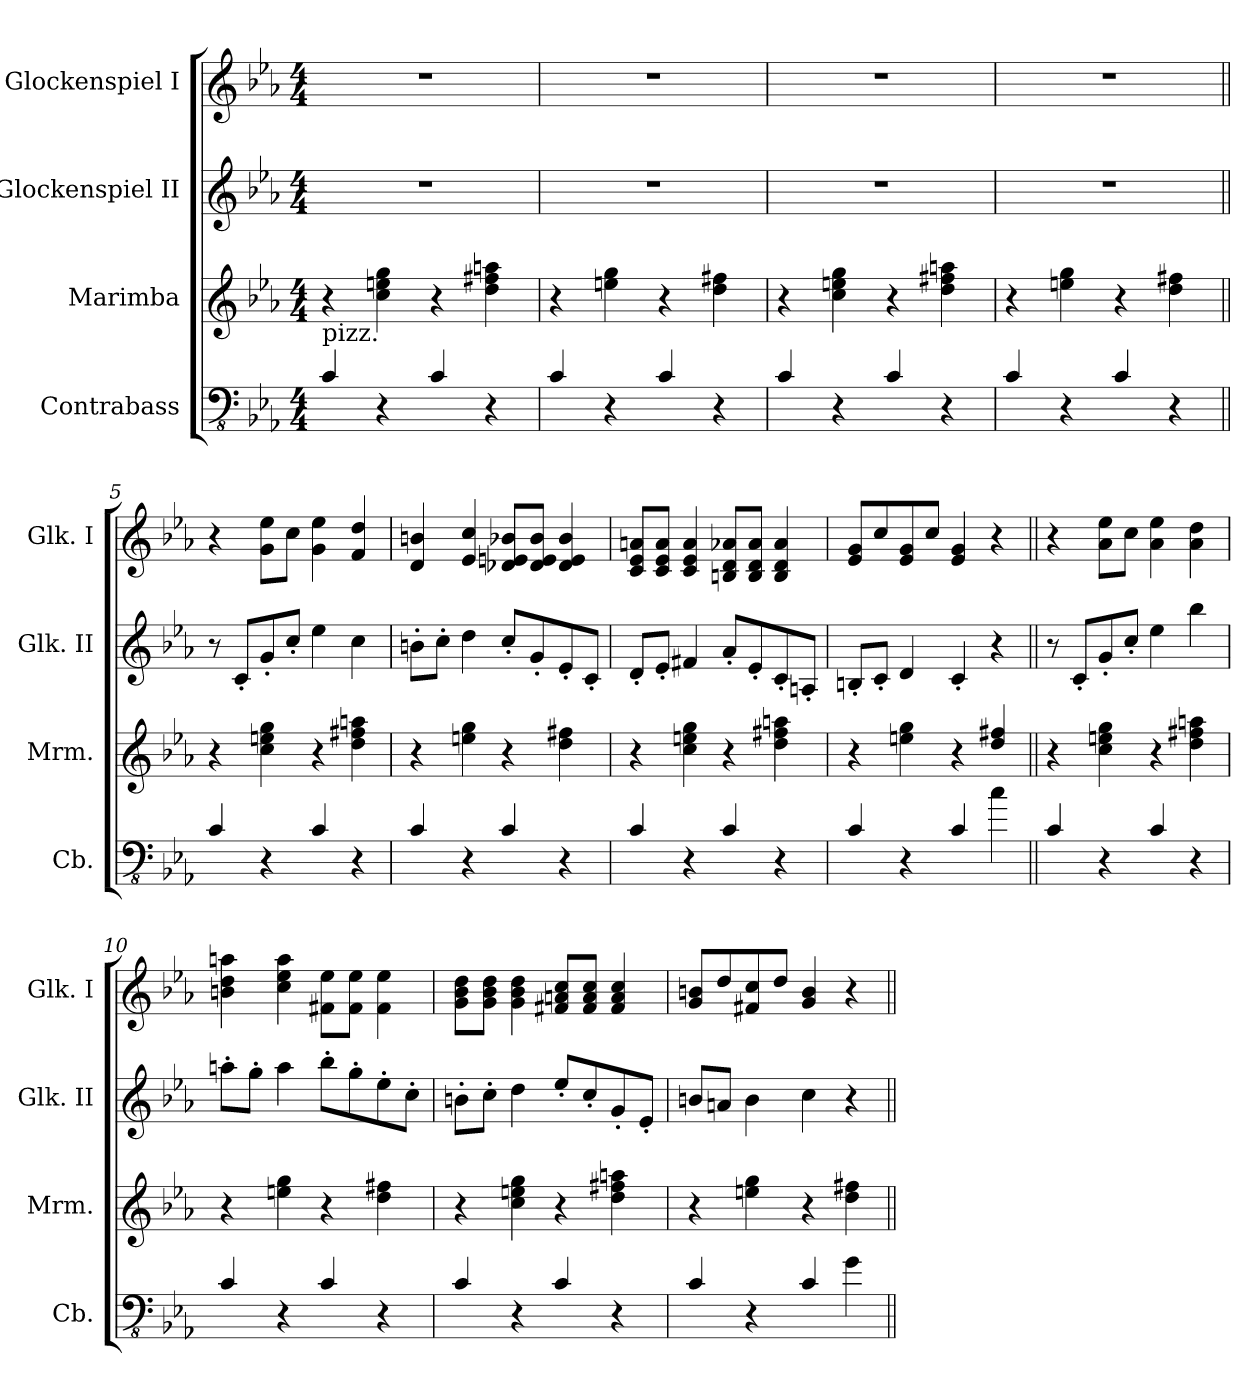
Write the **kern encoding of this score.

**kern	**kern	**kern	**kern
*part4	*part3	*part2	*part1
*staff4	*staff3	*staff2	*staff1
*I"Contrabass	*I"Marimba	*I"Glockenspiel II	*I"Glockenspiel I
*I'Cb.	*I'Mrm.	*I'Glk. II	*I'Glk. I
*clefFv4	*clefG2	*clefG2	*clefG2
*ITrd7c12	*	*ITrd-14c-24	*ITrd-14c-24
*k[b-e-a-]	*k[b-e-a-]	*k[b-e-a-]	*k[b-e-a-]
*M4/4	*M4/4	*M4/4	*M4/4
*MM152	*MM152	*MM152	*MM152
=1	=1	=1	=1
!LO:TX:a:t=pizz.	!	!	!
4CC/	4r	1r	1r
4r	4cc\ 4een\ 4gg\	.	.
4CC/	4r	.	.
4r	4dd\ 4ff#X\ 4aan\	.	.
=2	=2	=2	=2
4CC/	4r	1r	1r
4r	4een\ 4gg\	.	.
4CC/	4r	.	.
4r	4dd\ 4ff#X\	.	.
=3	=3	=3	=3
4CC/	4r	1r	1r
4r	4cc\ 4een\ 4gg\	.	.
4CC/	4r	.	.
4r	4dd\ 4ff#X\ 4aan\	.	.
=4	=4	=4	=4
4CC/	4r	1r	1r
4r	4een\ 4gg\	.	.
4CC/	4r	.	.
4r	4dd\ 4ff#X\	.	.
=5||	=5||	=5||	=5||
4CC/	4r	8r	4r
.	.	8ccc'/L	.
4r	4cc\ 4een\ 4gg\	8ggg'/	8ggg\ 8eeee-\L
.	.	8cccc'/J	8cccc\J
4CC/	4r	4eeee-\	4ggg\ 4eeee-\
4r	4dd\ 4ff#X\ 4aan\	4cccc\	4fff/ 4dddd/
!!LO:LB:g=z
=6	=6	=6	=6
4CC/	4r	8bbbn'\L	4ddd/ 4bbbn/
.	.	8cccc'\J	.
4r	4een\ 4gg\	4dddd\	4eee-/ 4cccc/
4CC/	4r	8cccc'/L	8ddd-X/ 8eeen/ 8bbb-X/L
.	.	8ggg'/	8ddd-/ 8eee/ 8bbb-/J
4r	4dd\ 4ff#X\	8eee-'/	4ddd-/ 4eee/ 4bbb-/
.	.	8ccc'/J	.
=7	=7	=7	=7
4CC/	4r	8ddd'/L	8ccc/ 8eee-/ 8aaan/L
.	.	8eee-'/J	8ccc/ 8eee-/ 8aaa/J
4r	4cc\ 4een\ 4gg\	4fff#X/	4ccc/ 4eee-/ 4aaa/
4CC/	4r	8aaa-'/L	8bbn/ 8ddd/ 8aaa-X/L
.	.	8eee-'/	8bb/ 8ddd/ 8aaa-/J
4r	4dd\ 4ff#X\ 4aan\	8ccc'/	4bb/ 4ddd/ 4aaa-/
.	.	8aan'/J	.
=8	=8	=8	=8
4CC/	4r	8bbn'/L	8eee-/ 8ggg/L
.	.	8ccc'/J	8cccc/
4r	4een\ 4gg\	4ddd/	8eee-/ 8ggg/
.	.	.	8cccc/J
4CC/	4r	4ccc'/	4eee-/ 4ggg/
4C\	4dd/ 4ff#X/	4r	4r
=9||	=9||	=9||	=9||
4CC/	4r	8r	4r
.	.	8ccc'/L	.
4r	4cc\ 4een\ 4gg\	8ggg'/	8aaa-\ 8eeee-\L
.	.	8cccc'/J	8cccc\J
4CC/	4r	4eeee-\	4aaa-\ 4eeee-\
4r	4dd\ 4ff#X\ 4aan\	4bbbb-\	4aaa-\ 4dddd\
!!LO:PB:g=z
=10	=10	=10	=10
4CC/	4r	8aaaan'\L	4bbbn\ 4dddd\ 4aaaan\
.	.	8gggg'\J	.
4r	4een\ 4gg\	4aaaa\	4cccc\ 4eeee-\ 4aaaa\
4CC/	4r	8bbbb-'\L	8fff#X\ 8eeee-\L
.	.	8gggg'\	8fff#\ 8eeee-\J
4r	4dd\ 4ff#X\	8eeee-'\	4fff#\ 4eeee-\
.	.	8cccc'\J	.
=11	=11	=11	=11
4CC/	4r	8bbbn'\L	8ggg\ 8bbb-\ 8dddd\L
.	.	8cccc'\J	8ggg\ 8bbb-\ 8dddd\J
4r	4cc\ 4een\ 4gg\	4dddd\	4ggg\ 4bbb-\ 4dddd\
4CC/	4r	8eeee-'/L	8fff#X/ 8aaan/ 8cccc/L
.	.	8cccc'/	8fff#/ 8aaa/ 8cccc/J
4r	4dd\ 4ff#X\ 4aan\	8ggg'/	4fff#/ 4aaa/ 4cccc/
.	.	8eee-'/J	.
=12	=12	=12	=12
4CC/	4r	8bbbn/L	8ggg/ 8bbbn/L
.	.	8aaan/J	8dddd/
4r	4een\ 4gg\	4bbb\	8fff#X/ 8cccc/
.	.	.	8dddd/J
4CC/	4r	4cccc\	4ggg/ 4bbb/
4GG\	4dd\ 4ff#X\	4r	4r
=||	=||	=||	=||
*-	*-	*-	*-
